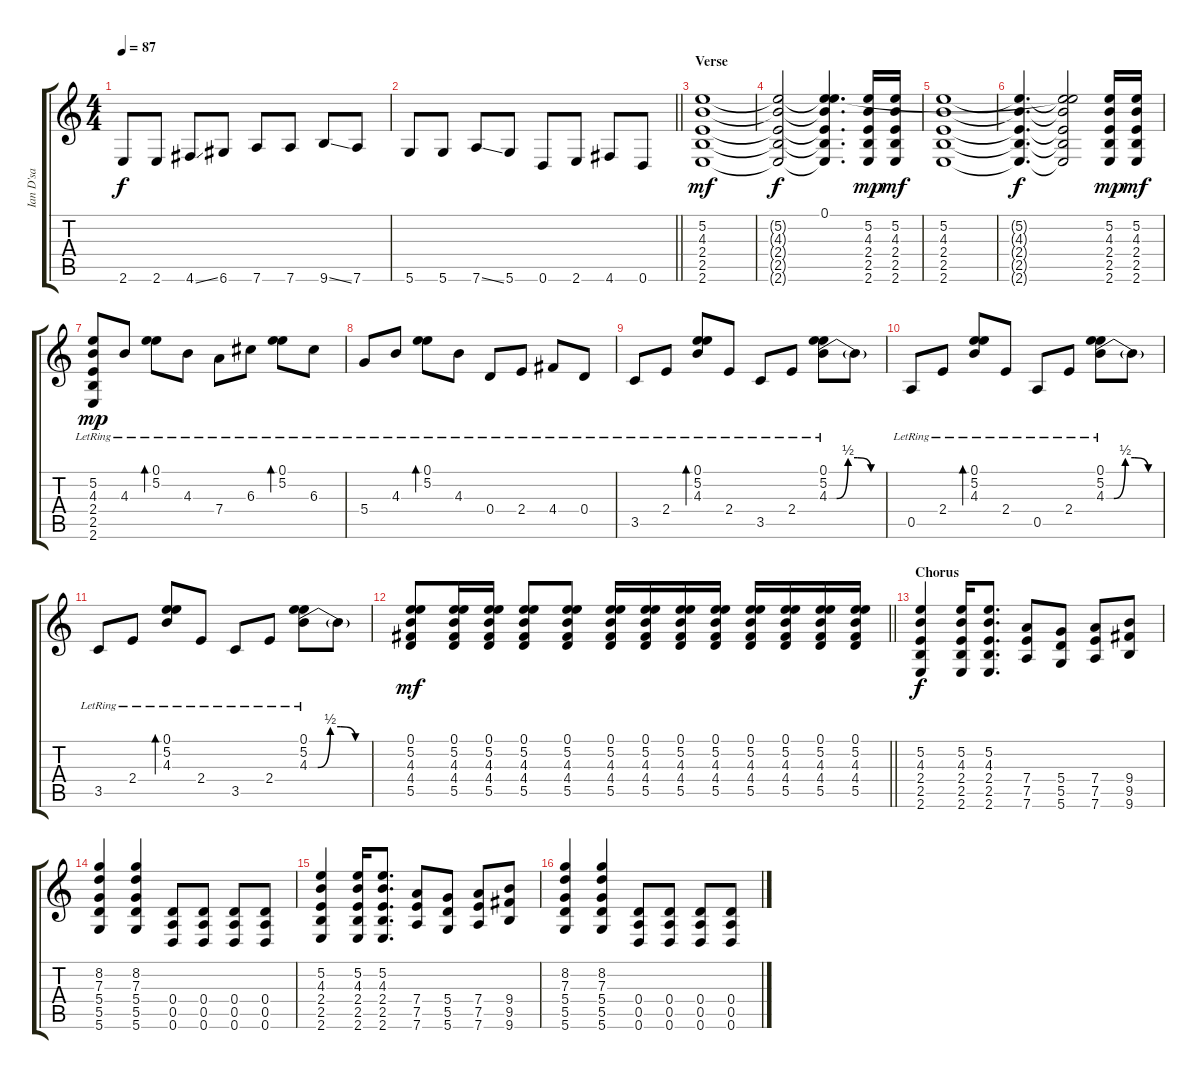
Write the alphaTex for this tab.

\track ("Ian D'sa" "Ian D'sa") {instrument overdrivenguitar}
\staff {score tabs}
\tuning (E4 B3 G3 D3 A2 D2) {hide}
\ts (4 4)
\tempo 87
\clef g2
\ks c
2.6.8{dy f} 2.6.8 4.6{ss}.8 6.6.8 7.6.8 7.6.8 9.6{ss}.8 7.6.8 |
\barLineRight lightlight
5.6.8 5.6.8 7.6{ss}.8 5.6.8 0.6.8 2.6.8 4.6.8 0.6.8 |
\section ("" "Verse")
(5.2 4.3 2.4 2.5 2.6).1{dy mf volume 2} |
(5.2{t} 4.3{t} 2.4{t} 2.5{t} 2.6{t}).2{dy f} (0.1 5.2{t} 4.3{t} 2.4{t} 2.5{t} 2.6{t}).4{d} (5.2 4.3 2.4 2.5 2.6).16{dy mp volume 13} (5.2 4.3 2.4 2.5 2.6).16{dy mf} |
(5.2 4.3 2.4 2.5 2.6).1{volume 2} |
(5.2{t} 4.3{t} 2.4{t} 2.5{t} 2.6{t}).4{d dy f volume 13} (0.1{t} 5.2{t} 4.3{t} 2.4{t} 2.5{t} 2.6{t}).2 (5.2 4.3 2.4 2.5 2.6).16{dy mp volume 13} (5.2 4.3 2.4 2.5 2.6).16{dy mf} |
(5.2 4.3 2.4{lr} 2.5 2.6).8{dy mp} 4.3{lr}.8 (0.1{lr} 5.2{lr}).8{bd 60} 4.3{lr}.8 7.4{lr}.8 6.3{lr}.8 (0.1{lr} 5.2{lr}).8{bd 60} 6.3{lr}.8 |
5.4{lr}.8 4.3{lr}.8 (0.1{lr} 5.2{lr}).8{bd 60} 4.3{lr}.8 0.4{lr}.8 2.4{lr}.8 4.4{lr}.8 0.4{lr}.8 |
3.5{lr}.8 2.4{lr}.8 (0.1{lr} 5.2{lr} 4.3{lr}).8{bd 60} 2.4{lr}.8 3.5{lr}.8 2.4{lr}.8 (0.1{lr} 5.2{lr} 4.3{be (custom 0 0 8 0 20 2 30 2 44 0 60 0)}).8 4.3{t}.8 |
0.5{lr}.8 2.4{lr}.8 (0.1{lr} 5.2{lr} 4.3{lr}).8{bd 60} 2.4{lr}.8 0.5{lr}.8 2.4{lr}.8 (0.1{lr} 5.2{lr} 4.3{be (custom 0 0 8 0 20 2 30 2 44 0 60 0)}).8 4.3{t}.8 |
3.5{lr}.8 2.4{lr}.8 (0.1{lr} 5.2{lr} 4.3{lr}).8{bd 60} 2.4{lr}.8 3.5{lr}.8 2.4{lr}.8 (0.1{lr} 5.2{lr} 4.3{be (custom 0 0 8 0 20 2 30 2 44 0 60 0)}).8 4.3{t}.8 |
\barLineRight lightlight
(0.1 5.2 4.3 4.4 5.5).8{dy mf} (0.1 5.2 4.3 4.4 5.5).16 (0.1 5.2 4.3 4.4 5.5).16 (0.1 5.2 4.3 4.4 5.5).8 (0.1 5.2 4.3 4.4 5.5).8 (0.1 5.2 4.3 4.4 5.5).16 (0.1 5.2 4.3 4.4 5.5).16 (0.1 5.2 4.3 4.4 5.5).16 (0.1 5.2 4.3 4.4 5.5).16 (0.1 5.2 4.3 4.4 5.5).16 (0.1 5.2 4.3 4.4 5.5).16 (0.1 5.2 4.3 4.4 5.5).16 (0.1 5.2 4.3 4.4 5.5).16 |
\section ("" "Chorus")
(5.2 4.3 2.4 2.5 2.6).4{dy f} (5.2 4.3 2.4 2.5 2.6).16 (5.2 4.3 2.4 2.5 2.6).8{d} (7.4 7.5 7.6).8 (5.4 5.5 5.6).8 (7.4 7.5 7.6).8 (9.4 9.5 9.6).8 |
(8.2 7.3 5.4 5.5 5.6).4 (8.2 7.3 5.4 5.5 5.6).4 (0.4 0.5 0.6).8 (0.4 0.5 0.6).8 (0.4 0.5 0.6).8 (0.4 0.5 0.6).8 |
(5.2 4.3 2.4 2.5 2.6).4 (5.2 4.3 2.4 2.5 2.6).16 (5.2 4.3 2.4 2.5 2.6).8{d} (7.4 7.5 7.6).8 (5.4 5.5 5.6).8 (7.4 7.5 7.6).8 (9.4 9.5 9.6).8 |
(8.2 7.3 5.4 5.5 5.6).4 (8.2 7.3 5.4 5.5 5.6).4 (0.4 0.5 0.6).8 (0.4 0.5 0.6).8 (0.4 0.5 0.6).8 (0.4 0.5 0.6).8
